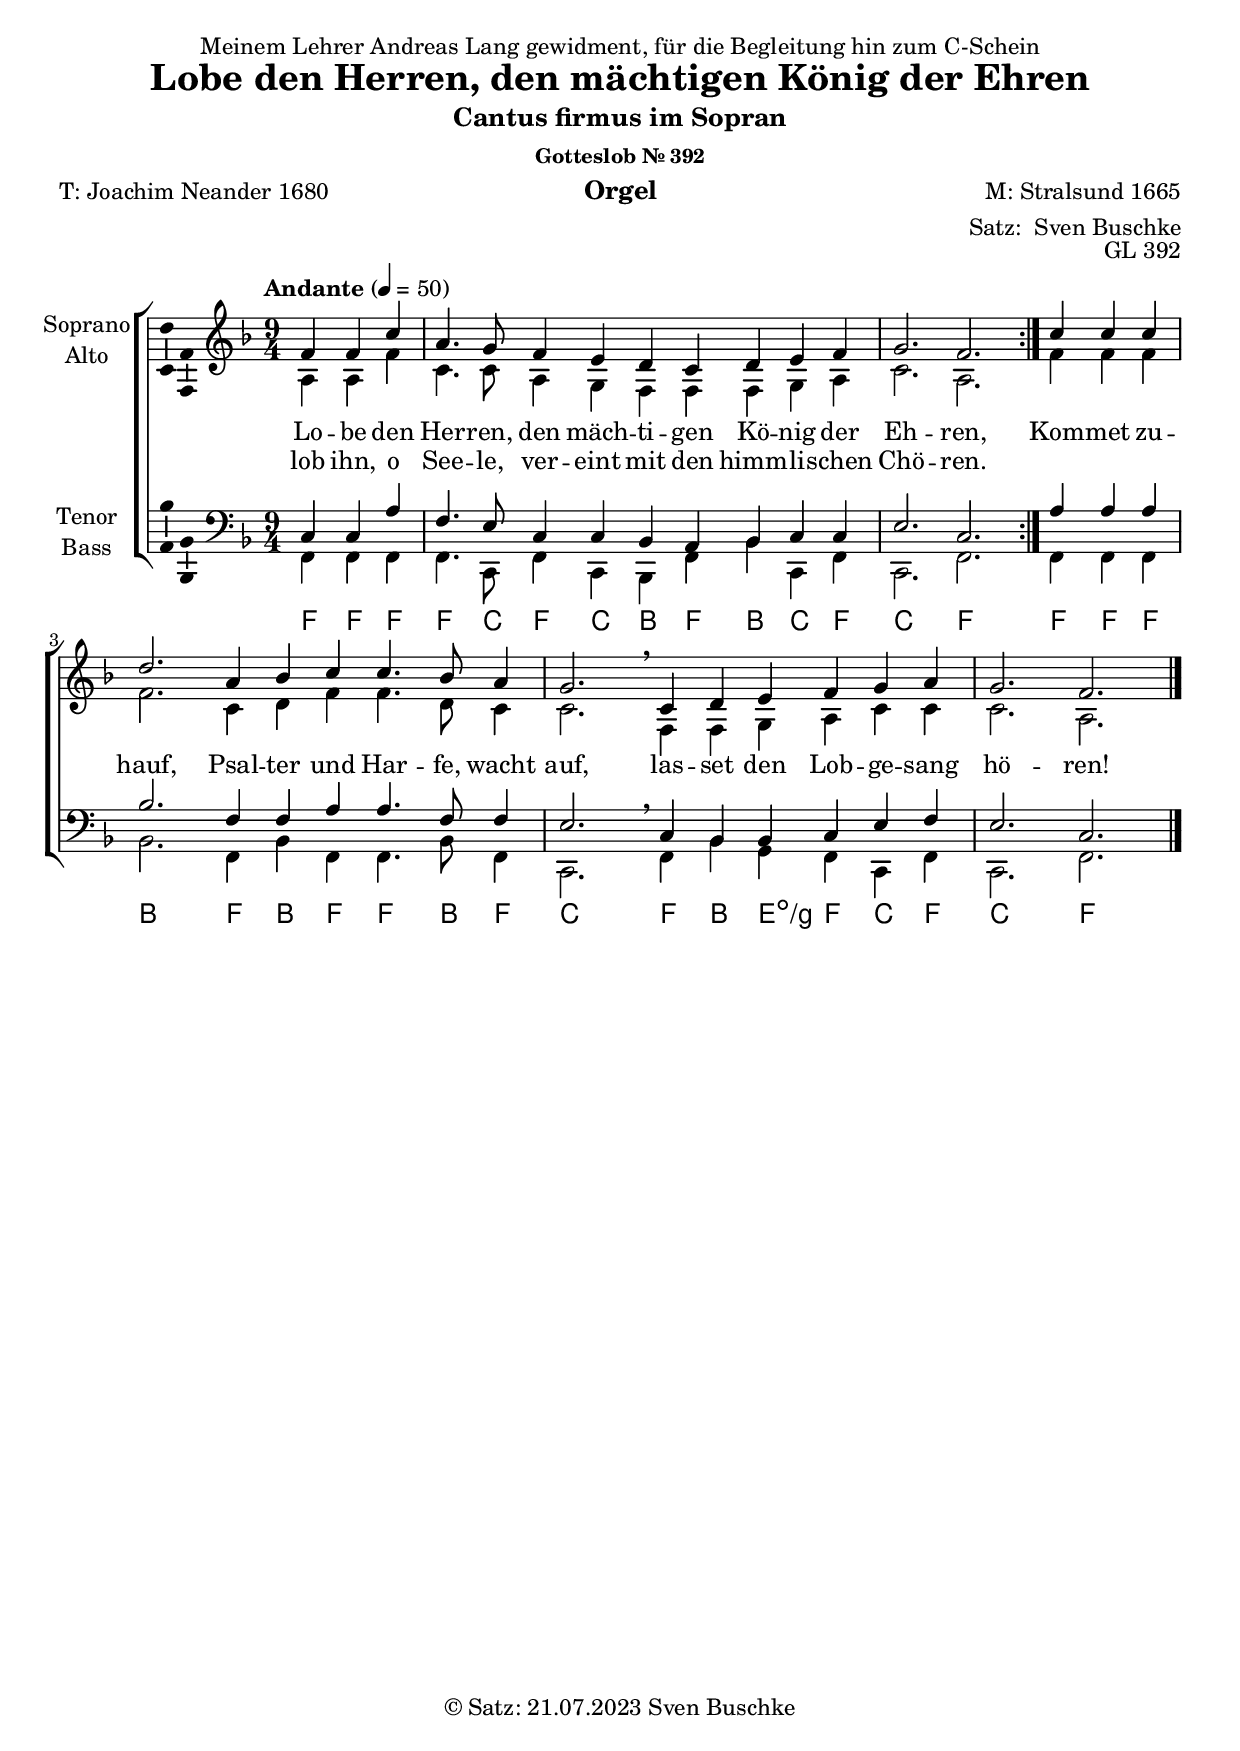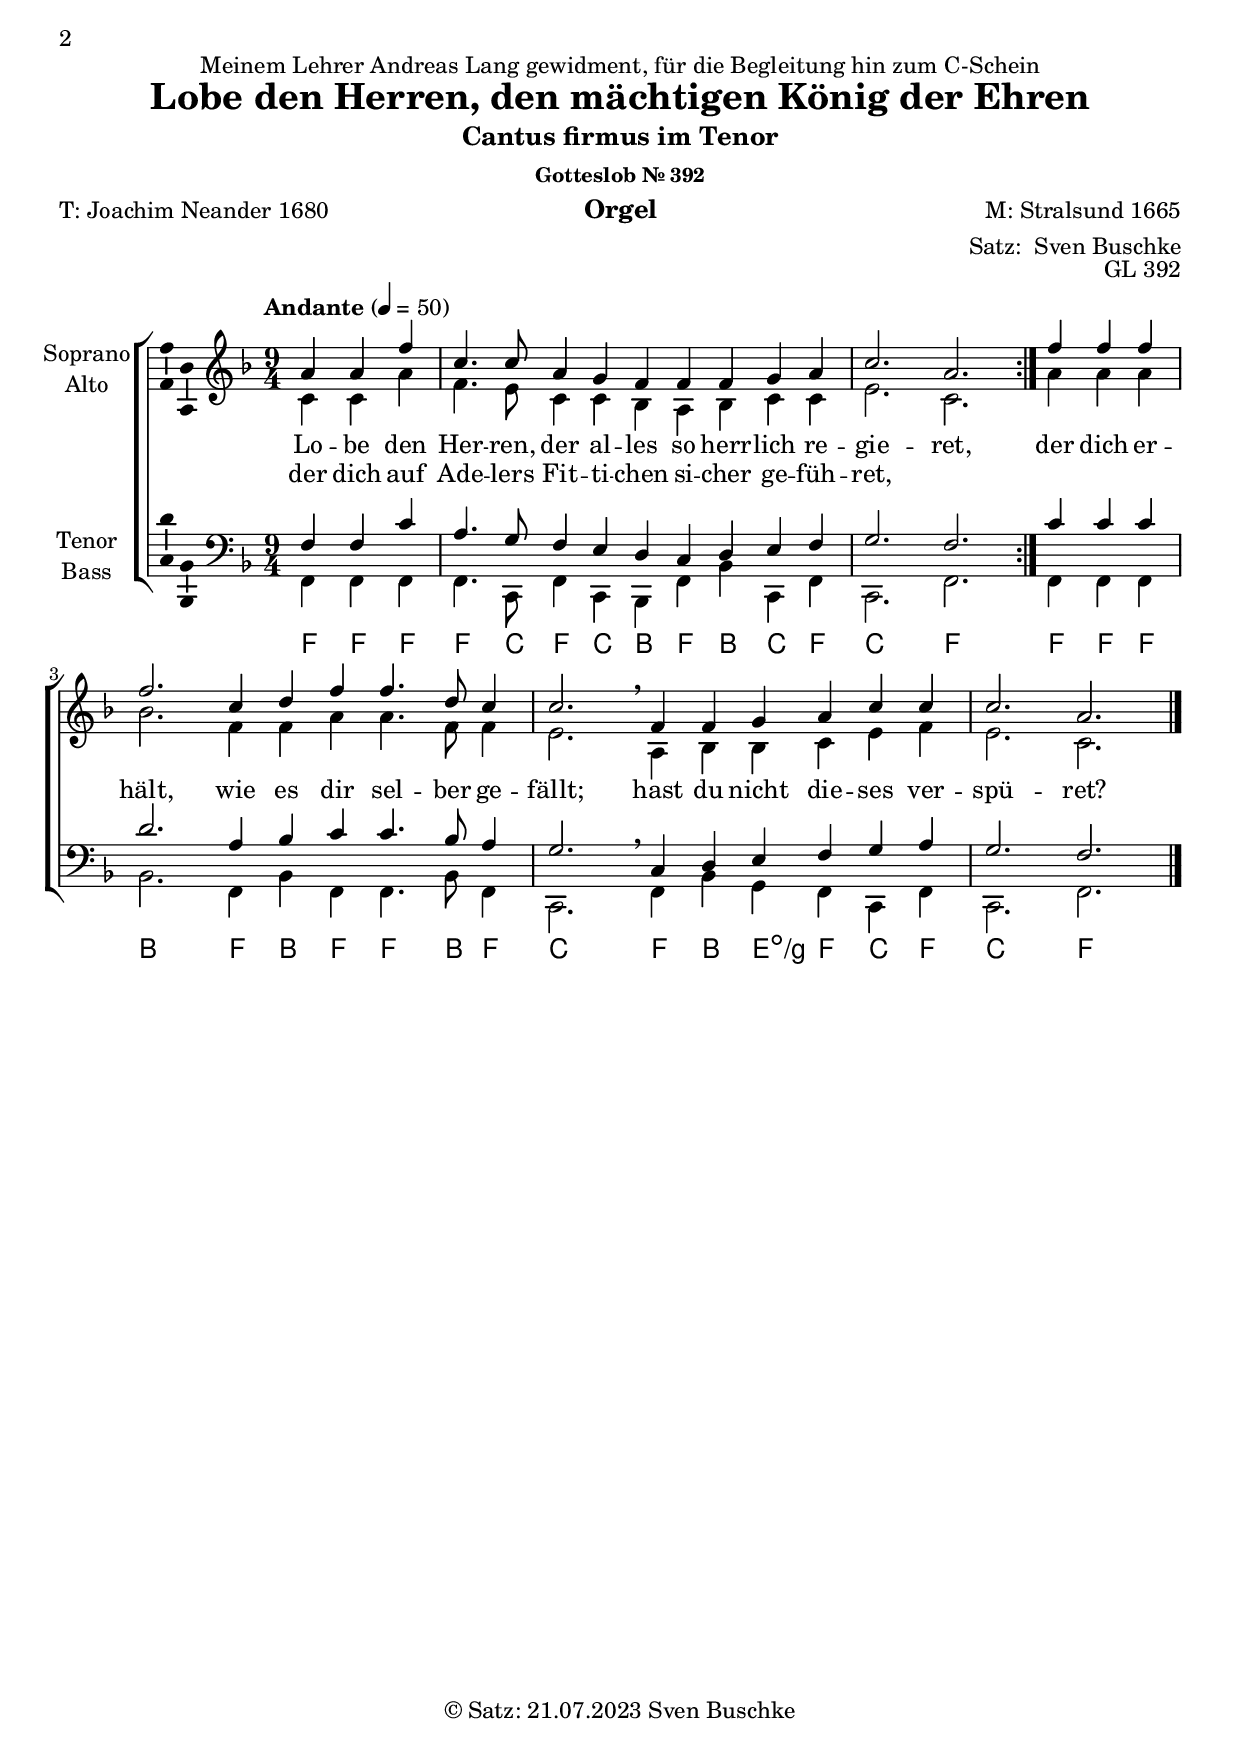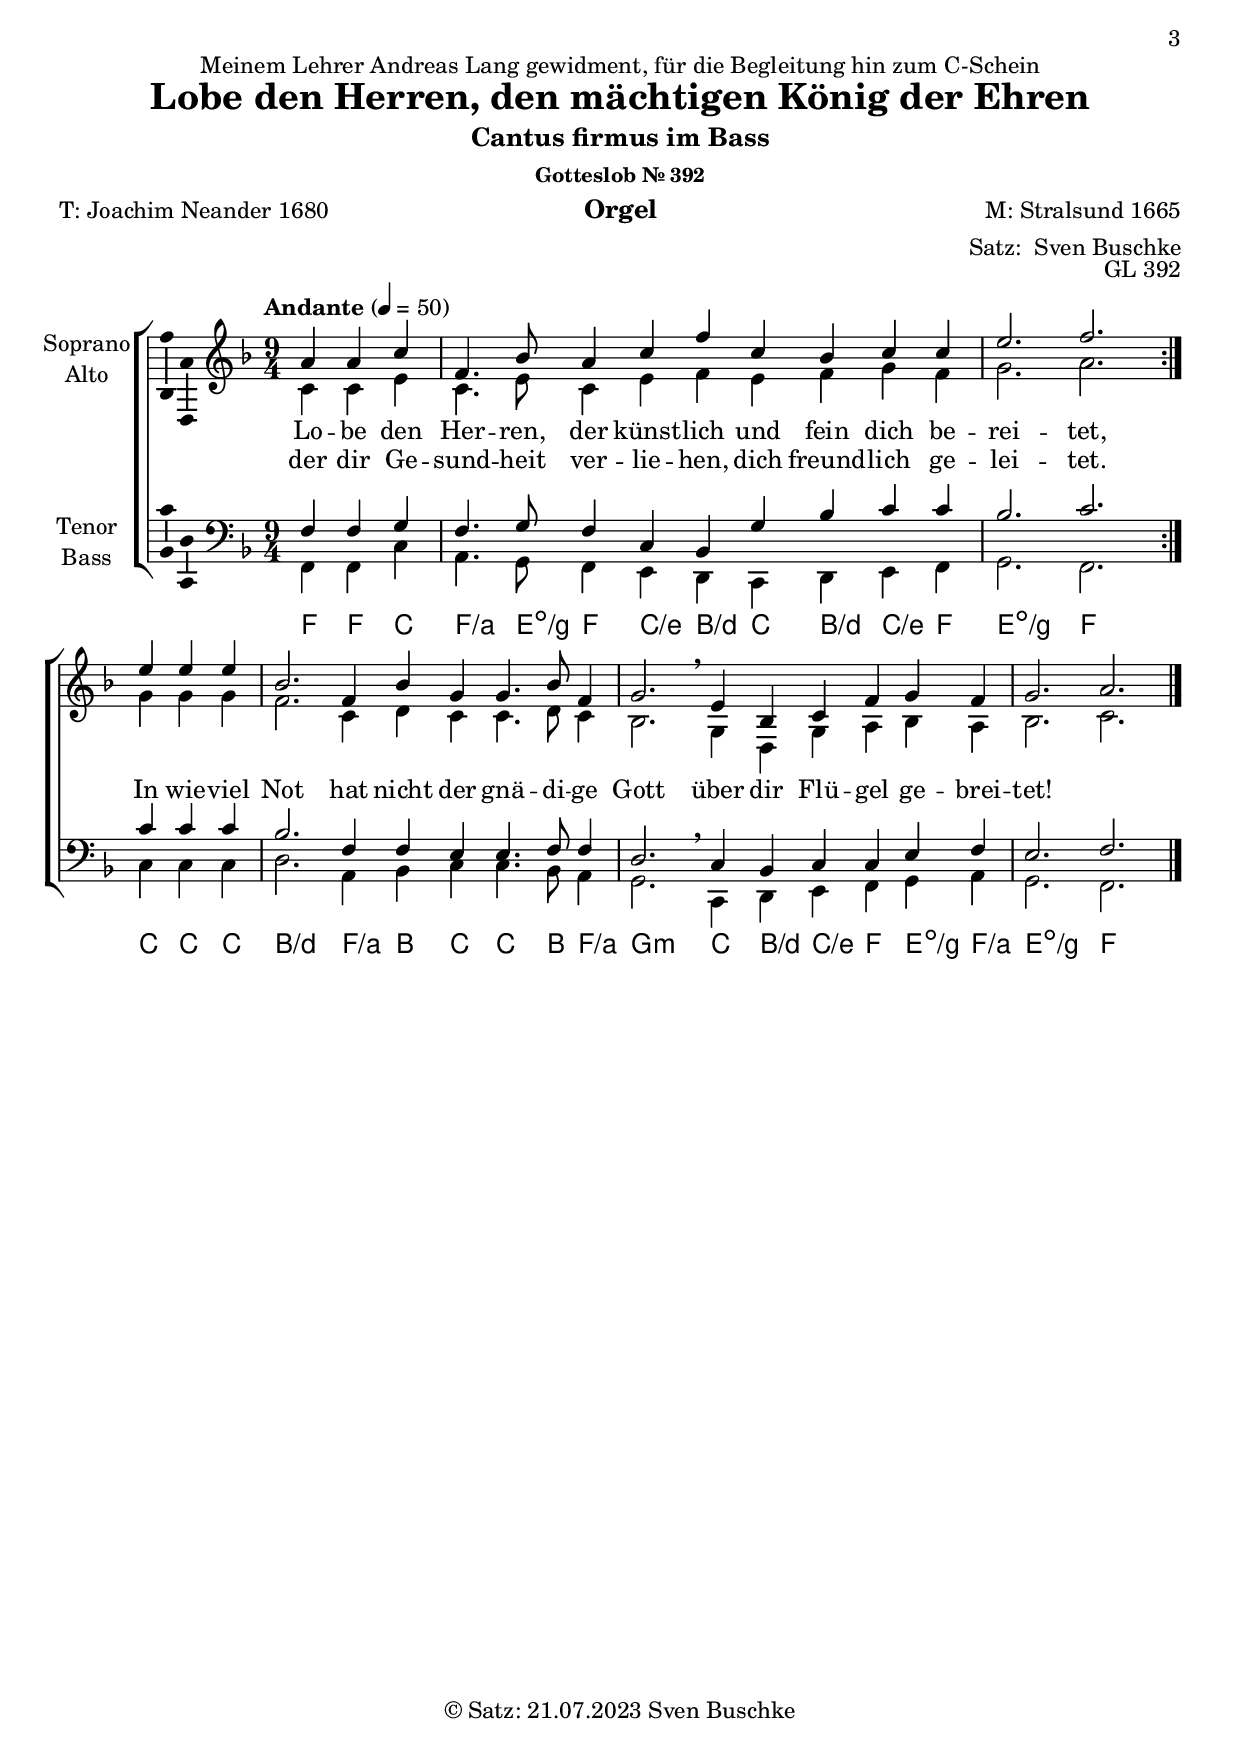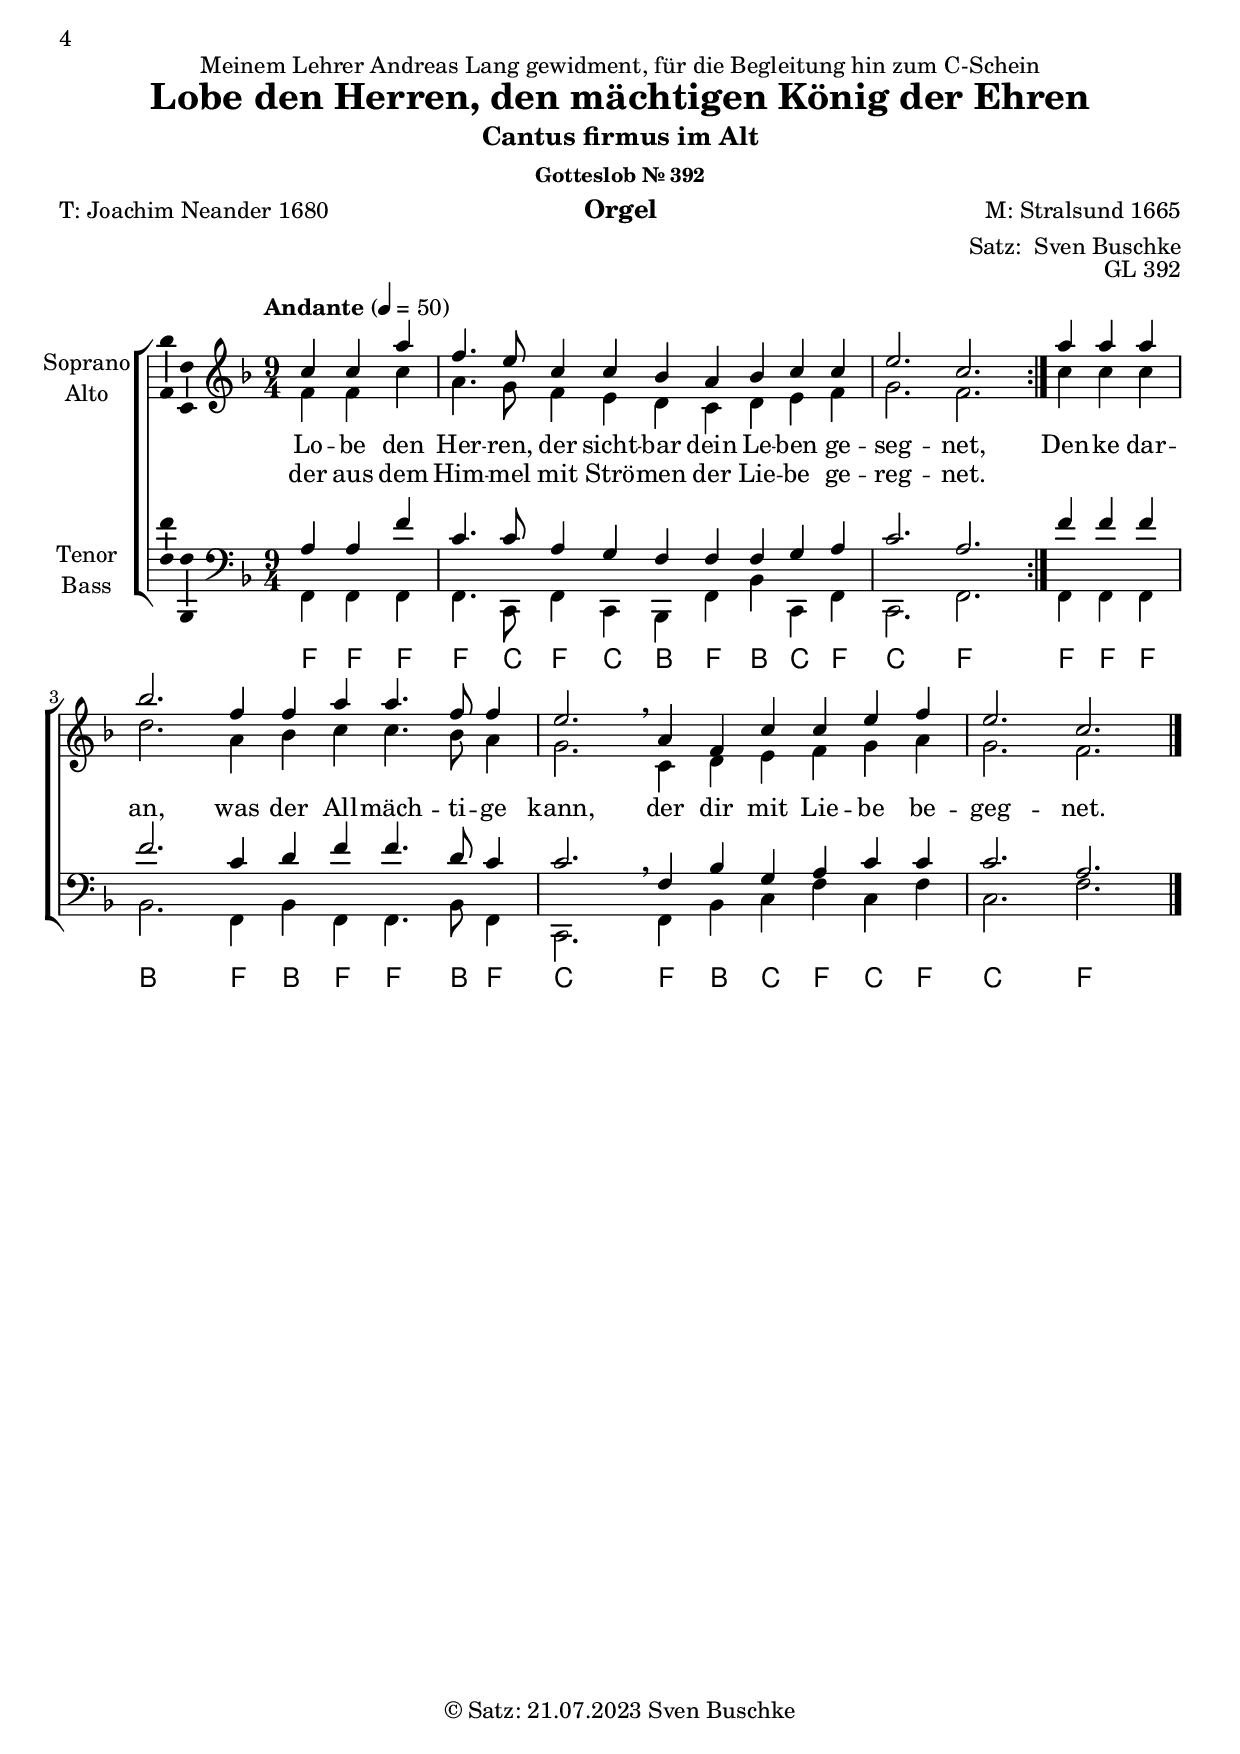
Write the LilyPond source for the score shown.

\version "2.24.1"
\language "english"

\include "predefined-guitar-fretboards.ly"

\header {
  dedication = "Meinem Lehrer Andreas Lang gewidment, für die Begleitung hin zum C-Schein"
  title = "Lobe den Herren, den mächtigen König der Ehren"
  subsubtitle = "Gotteslob Nr. 392"
  instrument = "Orgel"
  composer = "M: Stralsund 1665"
  arranger = \markup { "Satz: " \with-url #"https://buschke.com" "Sven Buschke" }
  poet = "T: Joachim Neander 1680"
  meter = ""
  piece = ""
  opus = "GL 392"
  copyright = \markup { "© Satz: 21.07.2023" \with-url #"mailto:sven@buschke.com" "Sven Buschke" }
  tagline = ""
}

global = {
  \key f \major
  \time 9/4
  \tempo "Andante" 4=50
}

scoreASoprano = \relative c' {
  \global
  % Music follows here.
  \repeat volta 2 {
    \partial 2.
    f4 f c' a4. g8 f4 e d c d e f g2. f
  }
  c'4 c c d2. a4 bf c c4. bf8 a4 g2.\breathe
  c,4 d e f g a g2. f
  \bar "|."
}

scoreAAlto = \relative c' {
  \global
  % Music follows here.
  \repeat volta 2 {\partial 2. a4 a f' c4. c8 a4 g f f f g a c2. a }
  f'4 f f f2. c4 d f f4. d8 c4 c2. f,4 f g a c c c2. a
}

scoreATenor = \relative c {
  \global
  % Music follows here.
  \repeat volta 2 {\partial 2. c4 c a' f4. e8 c4 c bf a bf c c e2. c }
  a'4 a a bf2. f4 f a a4. f8 f4 e2.
  c4 bf bf c e f e2. c
}

scoreABass = \relative c, {
  \global
  % Music follows here.
  \repeat volta 2 {
    \partial 2.
    f4 f f f4. c8 f4 c bf f' bf c, f c2. f
  }
  f4 f f bf2. f4 bf f f4. bf8 f4 c2.\breathe
  f4 bf g f c f c2. f
}

scoreAVerseA = \lyricmode {
  % Lyrics follow here.
  Lo -- be den Her -- ren, den mäch -- ti -- gen Kö -- nig der Eh -- ren,
}

scoreAVerseB = \lyricmode {
  % Lyrics follow here.
  lob ihn, o See -- le, ver -- eint mit den himm -- li -- schen Chö -- ren.
}

scoreAVerseC = \lyricmode {
  % Lyrics follow here.
  Kom -- met zu -- hauf,
  Psal -- ter und Har -- fe, wacht auf,
  las -- set den Lob -- ge -- sang hö -- ren!
}

scoreAChordNames = \chordmode {
  \global
  \germanChords
  % Chords follow here.
  \repeat volta 2 {
    \partial 2.
    f4 f f f4. c8 f4 c bf f bf c f c2. f
  }
  f4 f f bf2. f4 bf f f4. bf8 f4 c2.
  f4 bf e:dim/g f c f c2. f
}

scoreAFigBass = \figuremode {
  \global
  % Figures follow here.
}

scoreAChoirPart = \new ChoirStaff <<
  \new Staff \with {
    midiInstrument = "choir aahs"
    instrumentName = \markup \center-column { "Soprano" "Alto" }
  } <<
    \new Voice = "soprano" \with {
      \consists "Ambitus_engraver"
    } { \voiceOne \scoreASoprano }
    \new Voice = "alto" \with {
      \consists "Ambitus_engraver"
      \override Ambitus #'X-offset = #2.0
    } { \voiceTwo \scoreAAlto }
  >>
  \new Lyrics \with {
    \override VerticalAxisGroup #'staff-affinity = #CENTER
  } \lyricsto "soprano" {<<\scoreAVerseA \new Lyrics {\set associatedVoice = "soprano" \scoreAVerseB}>> \scoreAVerseC}
  \new Staff \with {
    midiInstrument = "choir aahs"
    instrumentName = \markup \center-column { "Tenor" "Bass" }
  } <<
    \clef bass
    \new Voice = "tenor" \with {
      \consists "Ambitus_engraver"
    } { \voiceOne \scoreATenor }
    \new Voice = "bass" \with {
      \consists "Ambitus_engraver"
      \override Ambitus #'X-offset = #2.0
    } { \voiceTwo \scoreABass }
  >>
>>

scoreAChordsPart = <<
  \new ChordNames \scoreAChordNames
  %   \scoreAChordNames
  %   \new FretBoards \scoreAChordNames
>>

scoreABassFiguresPart = \new FiguredBass \with {
  useBassFigureExtenders = ##t
} \scoreAFigBass

\bookpart {
  \header {
    subtitle = "Cantus firmus im Sopran"
  }
  \score {
    <<
      \scoreAChoirPart
      \scoreAChordsPart
      \scoreABassFiguresPart
    >>
    \layout { }
    \midi {
      \tempo 4=100
    }
  }
}

scoreBSoprano = \relative c'' {
  \global
  % Music follows here.
  \repeat volta 2 {
    \partial 2.
    a4 a f' c4. c8 a4 g f f f g a c2. a
  }
  f'4 f f  f2. c4 d f f4. d8 c4 c2.\breathe
  f,4 f g a c c c2. a
}

scoreBAlto = \relative c' {
  \global
  % Music follows here.
  \repeat volta 2 {
    \partial 2.
    c4 c a' f4. e8 c4 c bf a bf c c e2. c
  }
  a'4 a a bf2. f4 f a a4. f8 f4 e2.
  a,4 bf bf c e f e2. c
}

scoreBTenor = \relative c {
  \global
  % Music follows here.
  \repeat volta 2 {
    \partial 2.
    f4 f c' a4. g8 f4 e d c d e f g2. f
  }
  c'4 c c d2. a4 bf c c4. bf8 a4 g2.\breathe
  c,4 d e f g a g2. f
  \bar "|."
}

scoreBBass = \relative c, {
  \global
  % Music follows here.
  \repeat volta 2 {
    \partial 2.
    f4 f f f4. c8 f4 c bf f' bf c, f c2. f
  }
  f4 f f bf2. f4 bf f f4. bf8 f4 c2.
  f4 bf g f c f c2. f
}

scoreBVerseA = \lyricmode {
  % Lyrics follow here.
  Lo -- be den Her -- ren, der al -- les so herr -- lich re -- gie -- ret,
}

scoreBVerseB = \lyricmode {
  % Lyrics follow here.
  der dich auf Ade -- lers Fit -- ti -- chen si -- cher ge -- füh -- ret,
}

scoreBVerseC = \lyricmode {
  % Lyrics follow here.
  der dich er -- hält,
  wie es dir sel -- ber ge -- fällt;
  hast du nicht die -- ses ver -- spü -- ret?
}

scoreBChordNames = \chordmode {
  \global
  \germanChords
  % Chords follow here.
  \repeat volta 2 {
    \partial 2.
    f4 f f f4. c8 f4 c bf f bf c f c2. f
  }
  f4 f f bf2. f4 bf f f4. bf8 f4 c2.
  f4 bf e:dim/g f c f c2. f
}

scoreBFigBass = \figuremode {
  \global
  % Figures follow here.

}

scoreBChoirPart = \new ChoirStaff <<
  \new Staff \with {
    midiInstrument = "choir aahs"
    instrumentName = \markup \center-column { "Soprano" "Alto" }
  } <<
    \new Voice = "soprano" \with {
      \consists "Ambitus_engraver"
    } { \voiceOne \scoreBSoprano }
    \new Voice = "alto" \with {
      \consists "Ambitus_engraver"
      \override Ambitus #'X-offset = #2.0
    } { \voiceTwo \scoreBAlto }
  >>
  \new Lyrics \with {
    \override VerticalAxisGroup #'staff-affinity = #CENTER
  } \lyricsto "soprano" {<<\scoreBVerseA \new Lyrics {\set associatedVoice = "soprano" \scoreBVerseB}>> \scoreBVerseC}
  \new Staff \with {
    midiInstrument = "choir aahs"
    instrumentName = \markup \center-column { "Tenor" "Bass" }
  } <<
    \clef bass
    \new Voice = "tenor" \with {
      \consists "Ambitus_engraver"
    } { \voiceOne \scoreBTenor }
    \new Voice = "bass" \with {
      \consists "Ambitus_engraver"
      \override Ambitus #'X-offset = #2.0
    } { \voiceTwo \scoreBBass }
  >>
>>

scoreBChordsPart = <<
  \new ChordNames \scoreBChordNames
  %   \scoreBChordNames
  %   \new FretBoards \scoreBChordNames
>>

scoreBBassFiguresPart = \new FiguredBass \with {
  useBassFigureExtenders = ##t
} \scoreBFigBass

\bookpart {
  \header {
    subtitle = "Cantus firmus im Tenor"
  }
  \score {
    <<
      \scoreBChoirPart
      \scoreBChordsPart
      \scoreBBassFiguresPart
    >>
    \layout { }
    \midi {
      \tempo 4=100
    }
  }
}

scoreCSoprano = \relative c'' {
  \global
  % Music follows here.
  \repeat volta 2 {
    \partial 2.
    a4 a c f,4. bf8 a4 c f c bf c c e2. f
  }
  e4 e e bf2. f4 bf g g4. bf8 f4 g2.\breathe
  e4 bf c f g f g2. a
}

scoreCAlto = \relative c' {
  \global
  % Music follows here.
  \repeat volta 2 {
    \partial 2.
    c4 c e c4. e8 c4 e f e f g f g2. a
  }
  g4 g g f2. c4 d c c4. d8 c4 bf2.
  g4 d g a bf a bf2. c
}

scoreCTenor = \relative c {
  \global
  % Music follows here.
  \repeat volta 2 {
    \partial 2.
    f4 f g f4. g8 f4 c bf g' bf c c bf2. c
  }
  c4 c c bf2. f4 f e e4. f8 f4 d2.
  c4 bf c c e f e2. f
}

scoreCBass = \relative c, {
  \global
  % Music follows here.
  \repeat volta 2 {
    \partial 2.
    f4 f c' a4. g8 f4 e d c d e f g2. f
  }
  c'4 c c d2. a4 bf c c4. bf8 a4 g2.\breathe
  c,4 d e f g a g2. f
  \bar "|."
}

scoreCVerseA = \lyricmode {
  % Lyrics follow here.
  Lo -- be den Her -- ren, der künst -- lich und fein dich be -- rei -- tet,
}

scoreCVerseB = \lyricmode {
  % Lyrics follow here.
  der dir Ge -- sund -- heit ver -- lie -- hen, dich freund -- lich ge -- lei -- tet.
}

scoreCVerseC = \lyricmode {
  % Lyrics follow here.
  In wie -- viel Not
  hat nicht der gnä -- di -- ge Gott
  über dir Flü -- gel ge -- brei -- tet!
}

scoreCChordNames = \chordmode {
  \global
  \germanChords
  % Chords follow here.
  \repeat volta 2 {
    \partial 2.
    f4 f c f4./a e8:dim/g f4 c/e bf/d c bf/d c/e f e2.:dim/g f
  }
  c4 c c bf2./d f4/a bf c c4. bf8 f4/a g2.:m
  c4 bf/d c/e f e:dim/g f/a e2.:dim/g f
}

scoreCFigBass = \figuremode {
  \global
  % Figures follow here.

}

scoreCChoirPart = \new ChoirStaff <<
  \new Staff \with {
    midiInstrument = "choir aahs"
    instrumentName = \markup \center-column { "Soprano" "Alto" }
  } <<
    \new Voice = "soprano" \with {
      \consists "Ambitus_engraver"
    } { \voiceOne \scoreCSoprano }
    \new Voice = "alto" \with {
      \consists "Ambitus_engraver"
      \override Ambitus #'X-offset = #2.0
    } { \voiceTwo \scoreCAlto }
  >>
  \new Lyrics \with {
    \override VerticalAxisGroup #'staff-affinity = #CENTER
  } \lyricsto "soprano" {<<\scoreCVerseA \new Lyrics {\set associatedVoice = "soprano" \scoreCVerseB}>> \scoreCVerseC}
  \new Staff \with {
    midiInstrument = "choir aahs"
    instrumentName = \markup \center-column { "Tenor" "Bass" }
  } <<
    \clef bass
    \new Voice = "tenor" \with {
      \consists "Ambitus_engraver"
    } { \voiceOne \scoreCTenor }
    \new Voice = "bass" \with {
      \consists "Ambitus_engraver"
      \override Ambitus #'X-offset = #2.0
    } { \voiceTwo \scoreCBass }
  >>
>>

scoreCChordsPart = <<
  \new ChordNames \scoreCChordNames
  %   \scoreCChordNames
  %   \new FretBoards \scoreCChordNames
>>

scoreCBassFiguresPart = \new FiguredBass \with {
  useBassFigureExtenders = ##t
} \scoreCFigBass

\bookpart {
  \header {
    subtitle = "Cantus firmus im Bass"
  }
  \score {
    <<
      \scoreCChoirPart
      \scoreCChordsPart
      \scoreCBassFiguresPart
    >>
    \layout { }
    \midi {
      \tempo 4=100
    }
  }
}

scoreDSoprano = \relative c'' {
  \global
  % Music follows here.
  \repeat volta 2 {
    \partial 2.
    c4 c a' f4. e8 c4 c bf a bf c c e2. c
  }
  a'4 a a bf2. f4 f a a4. f8 f4 e2.
  a,4 f c' c e f e2. c
}

scoreDAlto = \relative c' {
  \global
  % Music follows here.
  \repeat volta 2 {
    \partial 2.
    f4 f c' a4. g8 f4 e d c d e f g2. f
  }
  c'4 c c d2. a4 bf c c4. bf8 a4 g2.\breathe
  c,4 d e f g a g2. f
  \bar "|."
}

scoreDTenor = \relative c' {
  \global
  % Music follows here.
  \repeat volta 2 {
    \partial 2.
    a4 a  f' c4. c8 a4 g f f f g a c2. a
  }
  f'4 f f f2. c4 d f f4. d8 c4 c2.
  f,4 bf g a c c c2. a
}

scoreDBass = \relative c, {
  \global
  % Music follows here.
  \repeat volta 2 {
    \partial 2.
    f4 f f f4. c8 f4 c bf f' bf c, f c2. f
  }
  f4 f f bf2. f4 bf f f4. bf8 f4 c2.\breathe
  f4 bf c f c f c2. f
}

scoreDVerseA = \lyricmode {
  % Lyrics follow here.
  Lo -- be den Her -- ren, der sicht -- bar dein Le -- ben ge -- seg -- net,
}

scoreDVerseB = \lyricmode {
  % Lyrics follow here.
  der aus dem Him -- mel mit Strö -- men der Lie -- be ge -- reg -- net.
}

scoreDVerseC = \lyricmode {
  % Lyrics follow here.
  Den -- ke dar -- an,
  was der All -- mäch -- ti -- ge kann,
  der dir mit Lie -- be be -- geg -- net.
}

scoreDChordNames = \chordmode {
  \global
  \germanChords
  % Chords follow here.
  \repeat volta 2 {
    \partial 2.
    f4 f f f4. c8 f4 c bf f bf c f c2. f
  }
  f4 f f bf2. f4 bf f f4. bf8 f4 c2.
  f4 bf c f c f c2. f
}

scoreDFigBass = \figuremode {
  \global
  % Figures follow here.

}

scoreDChoirPart = \new ChoirStaff <<
  \new Staff \with {
    midiInstrument = "choir aahs"
    instrumentName = \markup \center-column { "Soprano" "Alto" }
  } <<
    \new Voice = "soprano" \with {
      \consists "Ambitus_engraver"
    } { \voiceOne \scoreDSoprano }
    \new Voice = "alto" \with {
      \consists "Ambitus_engraver"
      \override Ambitus #'X-offset = #2.0
    } { \voiceTwo \scoreDAlto }
  >>
  \new Lyrics \with {
    \override VerticalAxisGroup #'staff-affinity = #CENTER
  } \lyricsto "soprano" {<<\scoreDVerseA \new Lyrics {\set associatedVoice = "soprano" \scoreDVerseB}>> \scoreDVerseC}
  \new Staff \with {
    midiInstrument = "choir aahs"
    instrumentName = \markup \center-column { "Tenor" "Bass" }
  } <<
    \clef bass
    \new Voice = "tenor" \with {
      \consists "Ambitus_engraver"
    } { \voiceOne \scoreDTenor }
    \new Voice = "bass" \with {
      \consists "Ambitus_engraver"
      \override Ambitus #'X-offset = #2.0
    } { \voiceTwo \scoreDBass }
  >>
>>

scoreDChordsPart = <<
  \new ChordNames \scoreDChordNames
  %   \scoreDChordNames
  %   \new FretBoards \scoreDChordNames
>>

scoreDBassFiguresPart = \new FiguredBass \with {
  useBassFigureExtenders = ##t
} \scoreDFigBass

\bookpart {
  \header {
    subtitle = "Cantus firmus im Alt"
  }
  \score {
    <<
      \scoreDChoirPart
      \scoreDChordsPart
      \scoreDBassFiguresPart
    >>
    \layout { }
    \midi {
      \tempo 4=100
    }
  }
}